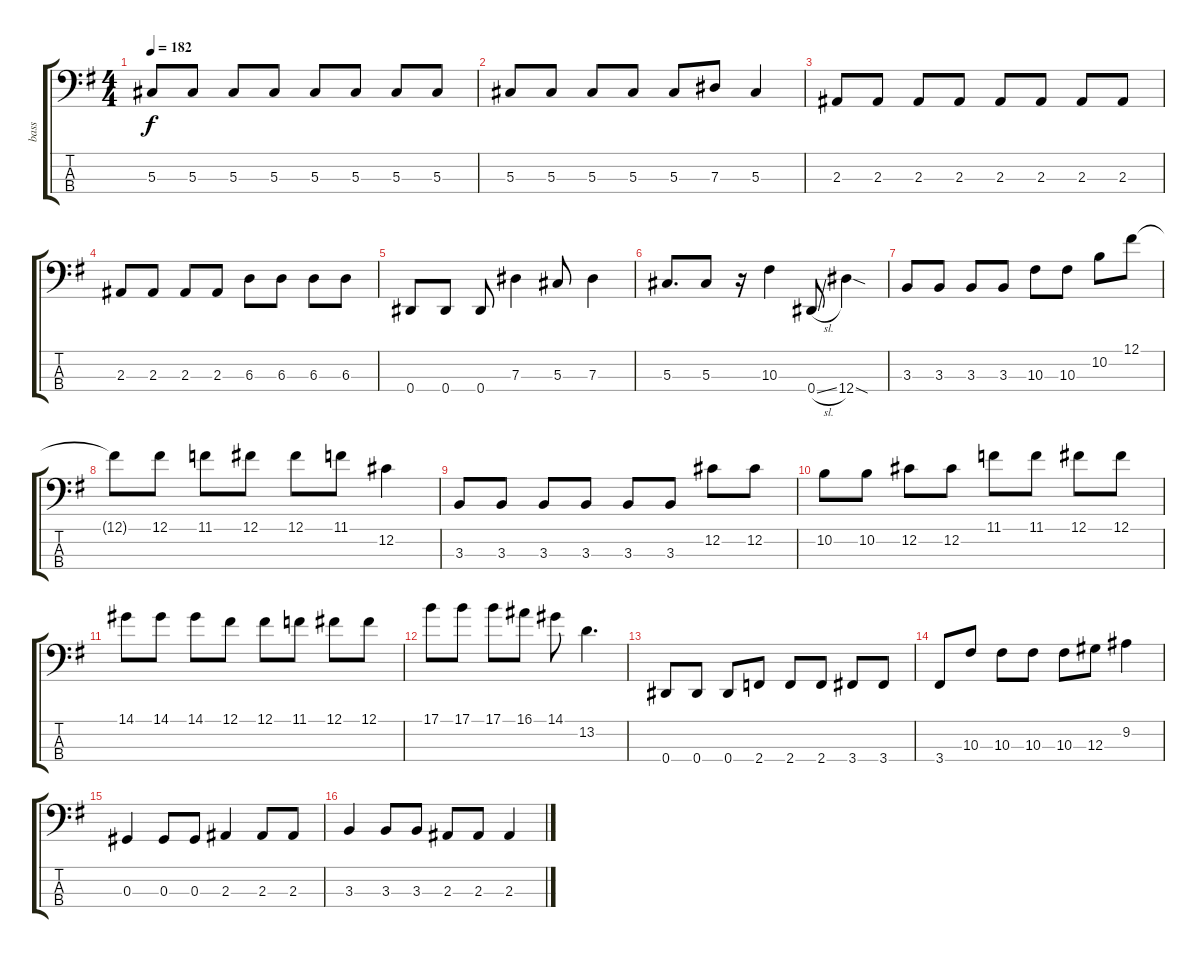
\track ("bass" "bass") {instrument electricbassfinger}
\staff {score tabs}
\tuning (Gb2 Db2 Ab1 Eb1) {hide}
\ts (4 4)
\tempo 182
\clef f4
\ks g
5.3.8{dy f} 5.3.8 5.3.8 5.3.8 5.3.8 5.3.8 5.3.8 5.3.8 |
5.3.8 5.3.8 5.3.8 5.3.8 5.3.8 7.3.8 5.3.4 |
2.3.8 2.3.8 2.3.8 2.3.8 2.3.8 2.3.8 2.3.8 2.3.8 |
2.3.8 2.3.8 2.3.8 2.3.8 6.3.8 6.3.8 6.3.8 6.3.8 |
0.4.8 0.4.8 0.4.8 7.3.4 5.3.8 7.3.4 |
5.3.8{d} 5.3.8 r.16 10.3.4 0.4{sl}.8 12.4{sod}.4 |
3.3.8 3.3.8 3.3.8 3.3.8 10.3.8 10.3.8 10.2.8 12.1.8 |
12.1{t}.8 12.1.8 11.1.8 12.1.8 12.1.8 11.1.8 12.2.4 |
3.3.8 3.3.8 3.3.8 3.3.8 3.3.8 3.3.8 12.2.8 12.2.8 |
10.2.8 10.2.8 12.2.8 12.2.8 11.1.8 11.1.8 12.1.8 12.1.8 |
14.1.8 14.1.8 14.1.8 12.1.8 12.1.8 11.1.8 12.1.8 12.1.8 |
17.1.8 17.1.8 17.1.8 16.1.8 14.1.8 13.2.4{d} |
0.4.8 0.4.8 0.4.8 2.4.8 2.4.8 2.4.8 3.4.8 3.4.8 |
3.4.8 10.3.8 10.3.8 10.3.8 10.3.8 12.3.8 9.2.4 |
0.3.4 0.3.8 0.3.8 2.3.4 2.3.8 2.3.8 |
3.3.4 3.3.8 3.3.8 2.3.8 2.3.8 2.3.4
